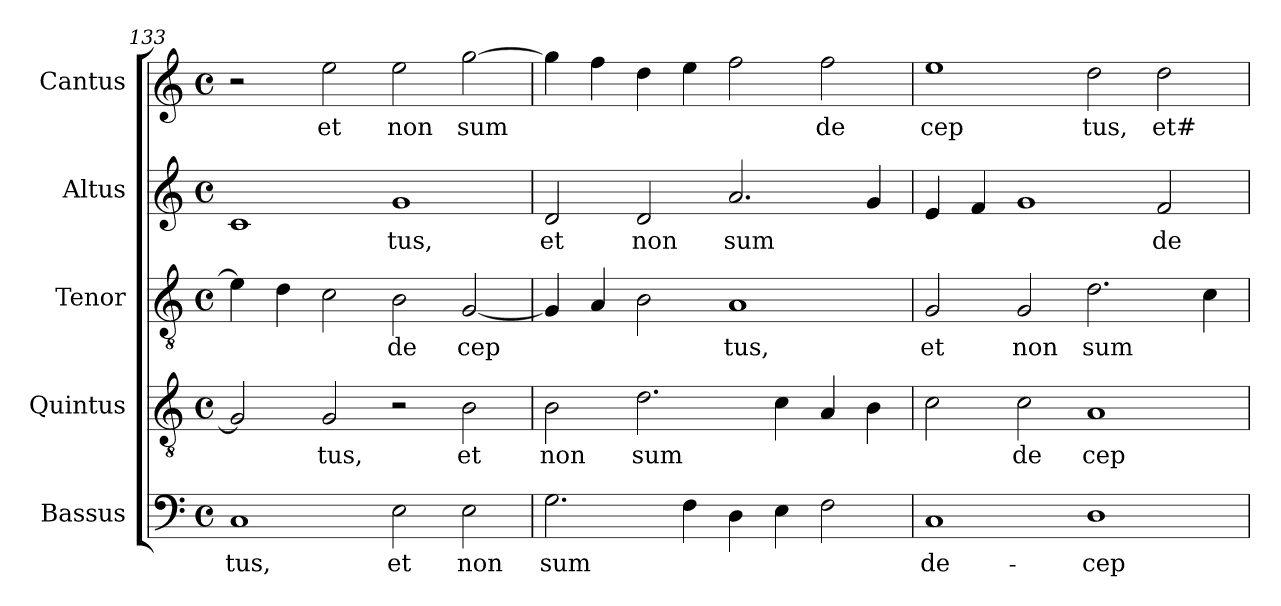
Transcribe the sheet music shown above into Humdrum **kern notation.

**kern	**text	**kern	**text	**kern	**text	**kern	**text	**kern	**text
*part5	*part5	*part4	*part4	*part3	*part3	*part2	*part2	*part1	*part1
*staff5	*staff5	*staff4	*staff4	*staff3	*staff3	*staff2	*staff2	*staff1	*staff1
*I"Bassus	*	*I"Quintus	*	*I"Tenor	*	*I"Altus	*	*I"Cantus	*
*clefF4	*	*clefGv2	*	*clefGv2	*	*clefG2	*	*clefG2	*
*M4/4	*	*M4/4	*	*M4/4	*	*M4/4	*	*M4/4	*
*met(c)	*	*met(c)	*	*met(c)	*	*met(c)	*	*met(c)	*
=133	=133	=133	=133	=133	=133	=133	=133	=133	=133
!	!LO:LY:b:cj	!	!	!	!	!	!	!	!
1C	-tus,	2G/]	.	4e\]	.	1c	.	2r	.
.	.	.	.	4d\	.	.	.	.	.
!	!	!	!LO:LY:b:cj	!	!	!	!	!	!LO:LY:b:cj
.	.	2G/	tus,	2c\	.	.	.	2ee\	et
!	!LO:LY:b:cj	!	!	!	!LO:LY:b:cj	!	!LO:LY:b:cj	!	!LO:LY:b:cj
2E\	et	2r	.	2B\	de	1g	-tus,	2ee\	non
!	!LO:LY:b:cj	!	!LO:LY:b:cj	!	!LO:LY:b	!	!	!	!LO:LY:b
2E\	non	2B\	et	[<2G/	cep	.	.	[>2gg\	sum
=134	=134	=134	=134	=134	=134	=134	=134	=134	=134
!	!LO:LY:b	!	!LO:LY:b:cj	!	!	!	!LO:LY:b:cj	!	!
2.G\	sum	2B\	non	4G/]	.	2d/	et	4gg\]	.
.	.	.	.	4A/	.	.	.	4ff\	.
!	!	!	!LO:LY:b	!	!	!	!LO:LY:b:cj	!	!
.	.	2.d\	sum	2B\	.	2d/	non	4dd\	.
4F\	.	.	.	.	.	.	.	4ee\	.
!	!	!	!	!	!LO:LY:b:cj	!	!LO:LY:b	!	!
4D\	.	.	.	1A	tus,	2.a/	sum	2ff\	.
4E\	.	4c\	.	.	.	.	.	.	.
!	!	!	!	!	!	!	!	!	!LO:LY:b:cj
2F\	.	4A/	.	.	.	.	.	2ff\	de
.	.	4B\	.	.	.	4g/	.	.	.
=135	=135	=135	=135	=135	=135	=135	=135	=135	=135
!	!LO:LY:b:cj	!	!	!	!LO:LY:b:cj	!	!	!	!LO:LY:b:cj
1C	de-	2c\	.	2G/	et	4e/	.	1ee	cep
.	.	.	.	.	.	4f/	.	.	.
!	!	!	!LO:LY:b:cj	!	!LO:LY:b:cj	!	!	!	!
.	.	2c\	de	2G/	non	1g	.	.	.
!	!LO:LY:b:cj	!	!LO:LY:b:cj	!	!LO:LY:b	!	!	!	!LO:LY:b:cj
1D	-cep-	1A	cep	2.d\	sum	.	.	2dd\	tus,
!	!	!	!	!	!	!	!LO:LY:b:cj	!	!LO:LY:b:cj
.	.	.	.	.	.	2f/	de-	2dd\	et#
.	.	.	.	4c\	.	.	.	.	.
=	=	=	=	=	=	=	=	=	=
*-	*-	*-	*-	*-	*-	*-	*-	*-	*-
